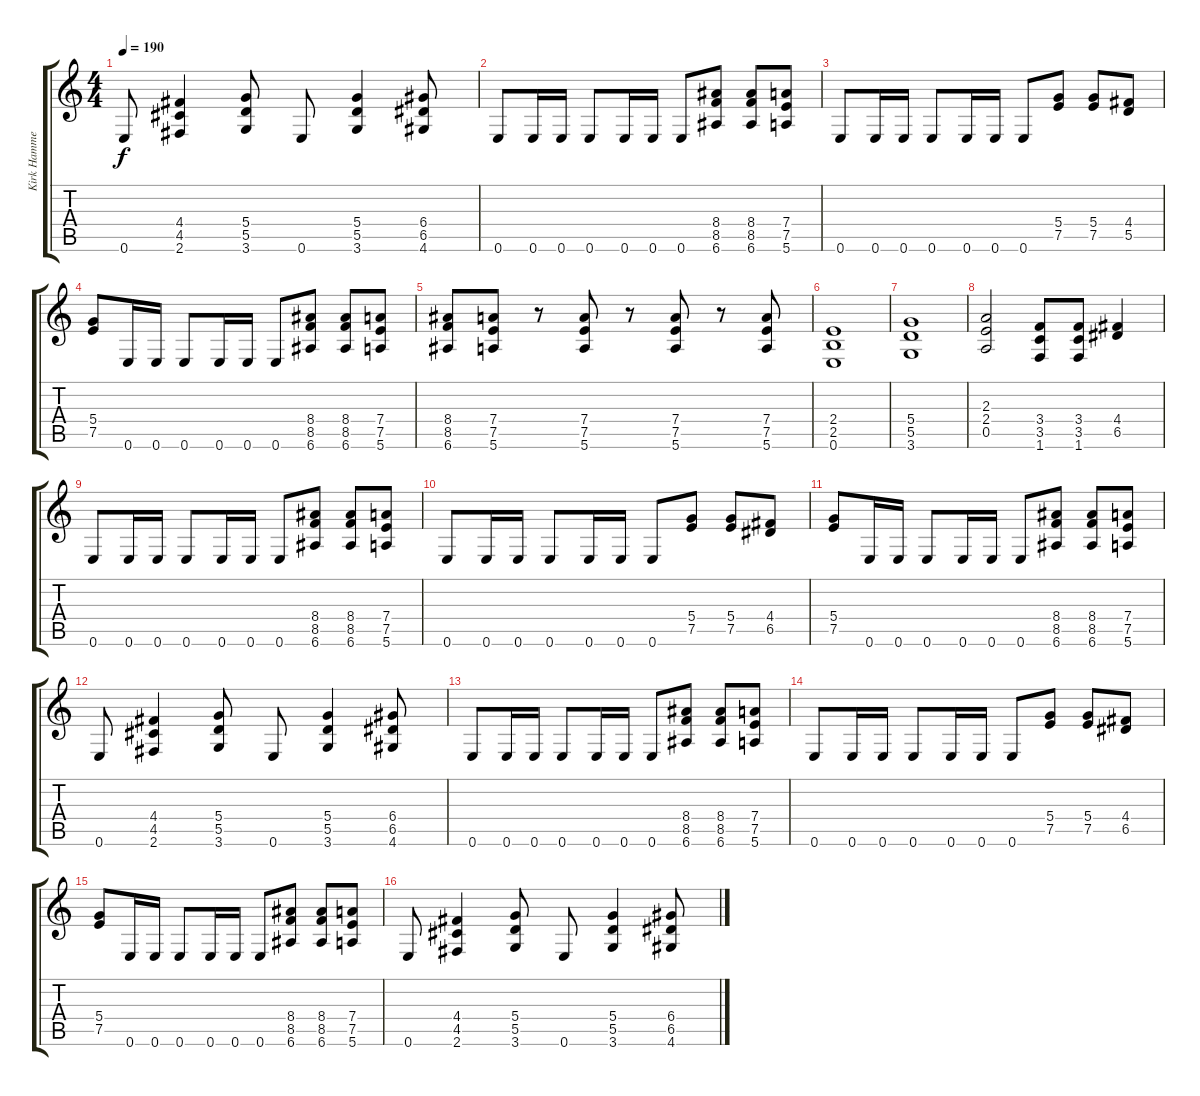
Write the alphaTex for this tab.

\track ("Kirk Hammett" "Kirk Hamme") {instrument overdrivenguitar}
\staff {score tabs}
\tuning (E4 B3 G3 D3 A2 E2) {hide}
\ts (4 4)
\tempo 190
\clef g2
\ks c
0.6.8{dy f} (4.4 4.5 2.6).4 (5.4 5.5 3.6).8 0.6.8 (5.4 5.5 3.6).4 (6.4 6.5 4.6).8 |
0.6.8 0.6.16 0.6.16 0.6.8 0.6.16 0.6.16 0.6.8 (8.4 8.5 6.6).8 (8.4 8.5 6.6).8 (7.4 7.5 5.6).8 |
0.6.8 0.6.16 0.6.16 0.6.8 0.6.16 0.6.16 0.6.8 (5.4 7.5).8 (5.4 7.5).8 (4.4 5.5).8 |
(5.4 7.5).8 0.6.16 0.6.16 0.6.8 0.6.16 0.6.16 0.6.8 (8.4 8.5 6.6).8 (8.4 8.5 6.6).8 (7.4 7.5 5.6).8 |
(8.4 8.5 6.6).8 (7.4 7.5 5.6).8 r.8 (7.4 7.5 5.6).8 r.8 (7.4 7.5 5.6).8 r.8 (7.4 7.5 5.6).8 |
(2.4 2.5 0.6).1 |
(5.4 5.5 3.6).1 |
(2.3 2.4 0.5).2 (3.4 3.5 1.6).8 (3.4 3.5 1.6).8 (4.4 6.5).4 |
0.6.8 0.6.16 0.6.16 0.6.8 0.6.16 0.6.16 0.6.8 (8.4 8.5 6.6).8 (8.4 8.5 6.6).8 (7.4 7.5 5.6).8 |
0.6.8 0.6.16 0.6.16 0.6.8 0.6.16 0.6.16 0.6.8 (5.4 7.5).8 (5.4 7.5).8 (4.4 6.5).8 |
(5.4 7.5).8 0.6.16 0.6.16 0.6.8 0.6.16 0.6.16 0.6.8 (8.4 8.5 6.6).8 (8.4 8.5 6.6).8 (7.4 7.5 5.6).8 |
0.6.8 (4.4 4.5 2.6).4 (5.4 5.5 3.6).8 0.6.8 (5.4 5.5 3.6).4 (6.4 6.5 4.6).8 |
0.6.8 0.6.16 0.6.16 0.6.8 0.6.16 0.6.16 0.6.8 (8.4 8.5 6.6).8 (8.4 8.5 6.6).8 (7.4 7.5 5.6).8 |
0.6.8 0.6.16 0.6.16 0.6.8 0.6.16 0.6.16 0.6.8 (5.4 7.5).8 (5.4 7.5).8 (4.4 6.5).8 |
(5.4 7.5).8 0.6.16 0.6.16 0.6.8 0.6.16 0.6.16 0.6.8 (8.4 8.5 6.6).8 (8.4 8.5 6.6).8 (7.4 7.5 5.6).8 |
0.6.8 (4.4 4.5 2.6).4 (5.4 5.5 3.6).8 0.6.8 (5.4 5.5 3.6).4 (6.4 6.5 4.6).8
